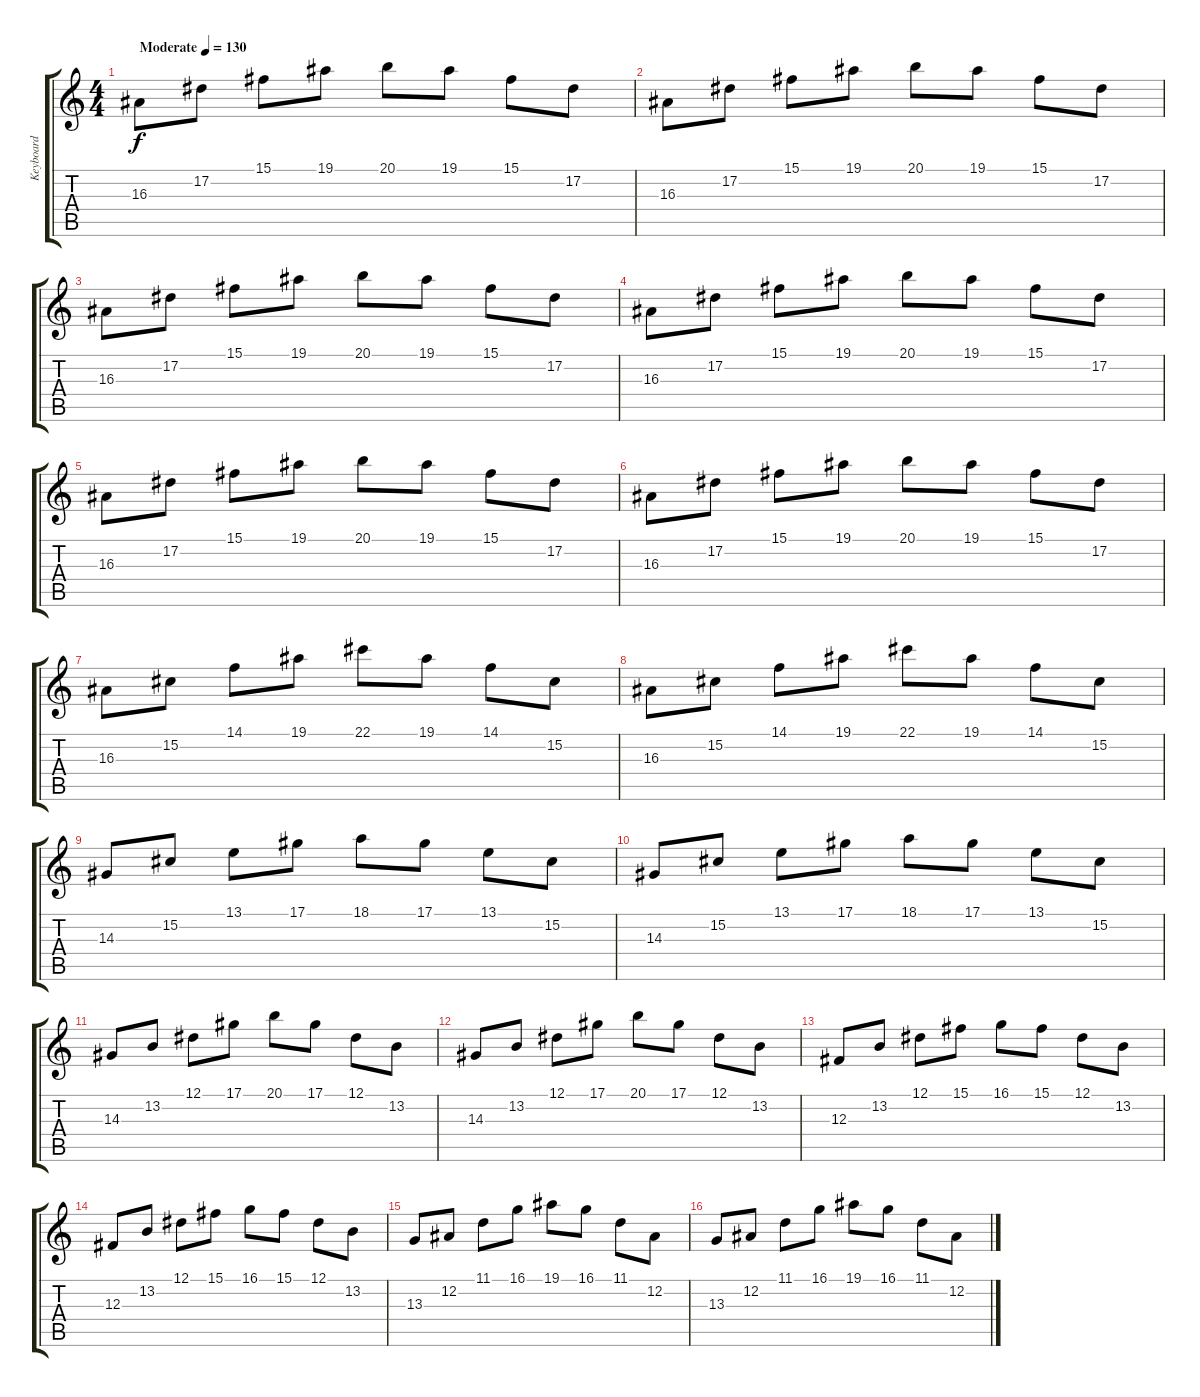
\track ("Keyboard" "Keyboard") {instrument acousticgrandpiano}
\staff {score tabs}
\tuning (Eb4 Bb3 Gb3 Db3 Ab2 Eb2) {hide}
\ts (4 4)
\tempo (130 "Moderate")
\clef g2
\ks c
16.3.8{dy f instrument acousticgrandpiano} 17.2.8 15.1.8 19.1.8 20.1.8 19.1.8 15.1.8 17.2.8 |
16.3.8 17.2.8 15.1.8 19.1.8 20.1.8 19.1.8 15.1.8 17.2.8 |
16.3.8 17.2.8 15.1.8 19.1.8 20.1.8 19.1.8 15.1.8 17.2.8 |
16.3.8 17.2.8 15.1.8 19.1.8 20.1.8 19.1.8 15.1.8 17.2.8 |
16.3.8 17.2.8 15.1.8 19.1.8 20.1.8 19.1.8 15.1.8 17.2.8 |
16.3.8 17.2.8 15.1.8 19.1.8 20.1.8 19.1.8 15.1.8 17.2.8 |
16.3.8 15.2.8 14.1.8 19.1.8 22.1.8 19.1.8 14.1.8 15.2.8 |
16.3.8 15.2.8 14.1.8 19.1.8 22.1.8 19.1.8 14.1.8 15.2.8 |
14.3.8 15.2.8 13.1.8 17.1.8 18.1.8 17.1.8 13.1.8 15.2.8 |
14.3.8 15.2.8 13.1.8 17.1.8 18.1.8 17.1.8 13.1.8 15.2.8 |
14.3.8 13.2.8 12.1.8 17.1.8 20.1.8 17.1.8 12.1.8 13.2.8 |
14.3.8 13.2.8 12.1.8 17.1.8 20.1.8 17.1.8 12.1.8 13.2.8 |
12.3.8 13.2.8 12.1.8 15.1.8 16.1.8 15.1.8 12.1.8 13.2.8 |
12.3.8 13.2.8 12.1.8 15.1.8 16.1.8 15.1.8 12.1.8 13.2.8 |
13.3.8 12.2.8 11.1.8 16.1.8 19.1.8 16.1.8 11.1.8 12.2.8 |
13.3.8 12.2.8 11.1.8 16.1.8 19.1.8 16.1.8 11.1.8 12.2.8
